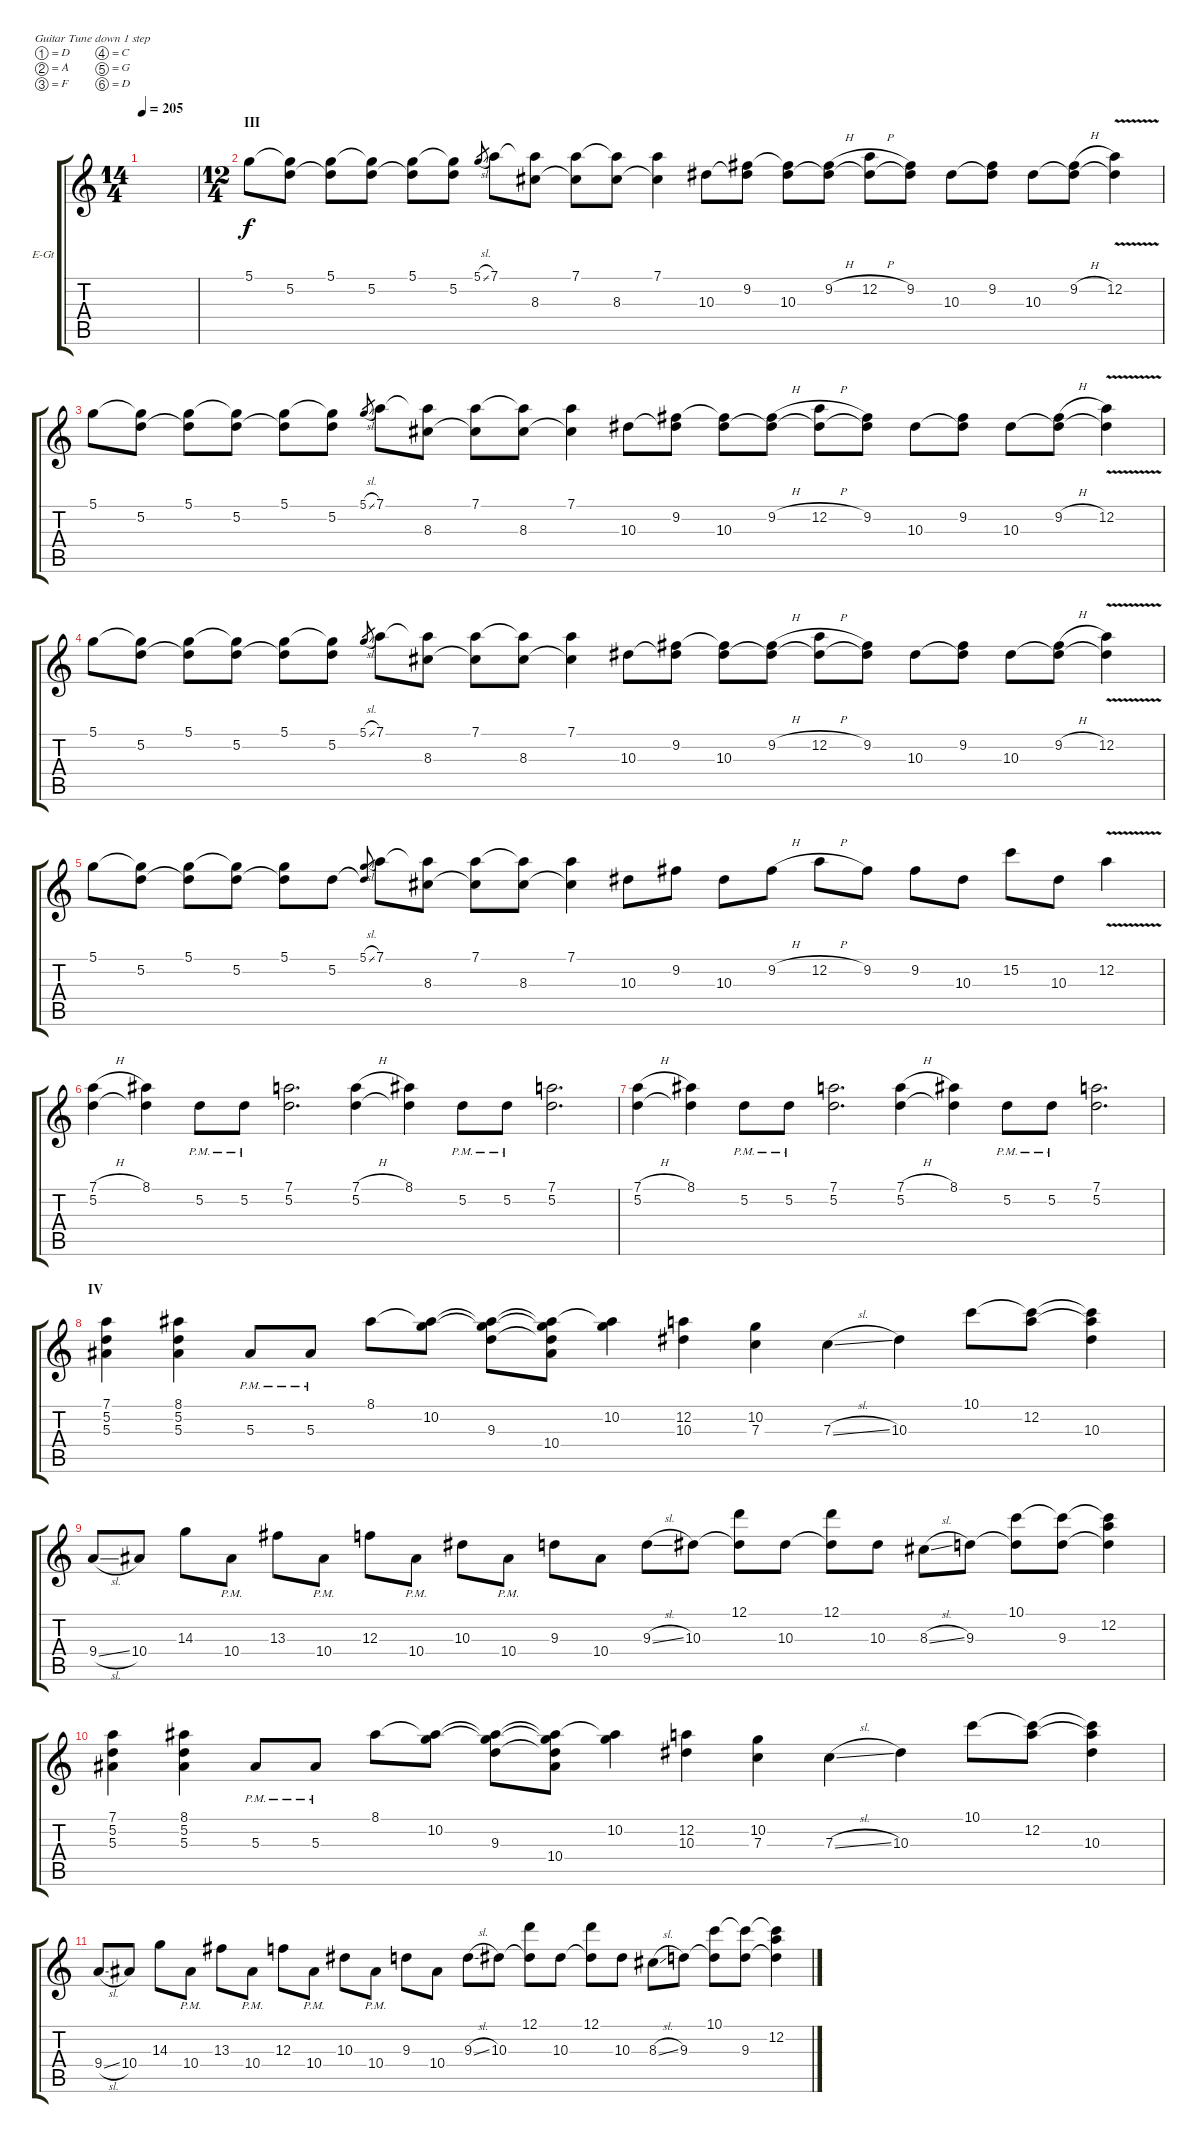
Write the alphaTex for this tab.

\defaultSystemsLayout 4
\bracketExtendMode groupsimilarinstruments
\firstSystemTrackNameOrientation horizontal
\otherSystemsTrackNameOrientation horizontal
\track ("Mathieu" "E-Gt") {instrument distortionguitar}
\staff {score tabs}
\tuning (D4 A3 F3 C3 G2 D2)
\ts (14 4)
\tempo 205
\clef g2
\ks c
|
\ts (12 4)
\section ("" "III")
5.1.8 (5.2 5.1{t}).8 (5.1 5.2{t}).8 (5.2 5.1{t}).8 (5.1 5.2{t}).8 (5.2 5.1{t}).8 5.1{sl}.8{gr} 7.1.8 (8.3 7.1{t}).8 (7.1 8.3{t}).8 (8.3 7.1{t}).8 (7.1 8.3{t}).4 10.3.8 (9.2 10.3{t}).8 (10.3 9.2{t}).8 (9.2{h} 10.3{t}).8 (12.2{h} 10.3{t}).8 (9.2 10.3{t}).8 10.3.8 (9.2 10.3{t}).8 10.3.8 (9.2{h} 10.3{t}).8 (12.2{v} 10.3{t}).4 |
5.1.8 (5.2 5.1{t}).8 (5.1 5.2{t}).8 (5.2 5.1{t}).8 (5.1 5.2{t}).8 (5.2 5.1{t}).8 5.1{sl}.8{gr} 7.1.8 (8.3 7.1{t}).8 (7.1 8.3{t}).8 (8.3 7.1{t}).8 (7.1 8.3{t}).4 10.3.8 (9.2 10.3{t}).8 (10.3 9.2{t}).8 (9.2{h} 10.3{t}).8 (12.2{h} 10.3{t}).8 (9.2 10.3{t}).8 10.3.8 (9.2 10.3{t}).8 10.3.8 (9.2{h} 10.3{t}).8 (12.2{v} 10.3{t}).4 |
5.1.8 (5.2 5.1{t}).8 (5.1 5.2{t}).8 (5.2 5.1{t}).8 (5.1 5.2{t}).8 (5.2 5.1{t}).8 5.1{sl}.8{gr} 7.1.8 (8.3 7.1{t}).8 (7.1 8.3{t}).8 (8.3 7.1{t}).8 (7.1 8.3{t}).4 10.3.8 (9.2 10.3{t}).8 (10.3 9.2{t}).8 (9.2{h} 10.3{t}).8 (12.2{h} 10.3{t}).8 (9.2 10.3{t}).8 10.3.8 (9.2 10.3{t}).8 10.3.8 (9.2{h} 10.3{t}).8 (12.2{v} 10.3{t}).4 |
5.1.8 (5.2 5.1{t}).8 (5.1 5.2{t}).8 (5.2 5.1{t}).8 (5.1 5.2{t}).8 5.2.8 (5.1{sl} 5.2{t}).8{gr} 7.1.8 (8.3 7.1{t}).8 (7.1 8.3{t}).8 (8.3 7.1{t}).8 (7.1 8.3{t}).4 10.3.8 9.2.8 10.3.8 9.2{h}.8 12.2{h}.8 9.2.8 9.2.8 10.3.8 15.2.8 10.3.8 12.2{v}.4 |
(5.2 7.1{h}).4 (8.1 5.2{t}).4 5.2{pm}.8 5.2{pm}.8 (5.2 7.1).2{d} (5.2 7.1{h}).4 (8.1 5.2{t}).4 5.2{pm}.8 5.2{pm}.8 (5.2 7.1).2{d} |
(5.2 7.1{h}).4 (8.1 5.2{t}).4 5.2{pm}.8 5.2{pm}.8 (5.2 7.1).2{d} (5.2 7.1{h}).4 (8.1 5.2{t}).4 5.2{pm}.8 5.2{pm}.8 (5.2 7.1).2{d} |
\section ("" "IV")
(5.2 7.1 5.3).4 (8.1 5.2 5.3).4 5.3{pm}.8 5.3{pm}.8 8.1.8 (10.2 8.1{t}).8 (9.3 10.2{t} 8.1{t}).8 (10.4 9.3{t} 10.2{t} 8.1{t}).8 (10.2 8.1{t}).4 (12.2 10.3).4 (7.3 10.2).4 7.3{sl}.4 10.3.4 10.1.8 (12.2 10.1{t}).8 (10.3 10.1{t} 12.2{t}).4 |
9.4{sl}.8 10.4.8 14.3.8 10.4{pm}.8 13.3.8 10.4{pm}.8 12.3.8 10.4{pm}.8 10.3.8 10.4{pm}.8 9.3.8 10.4.8 9.3{sl}.8 10.3.8 (12.1 10.3{t}).8 10.3.8 (12.1 10.3{t}).8 10.3.8 8.3{sl}.8 9.3.8 (10.1 9.3{t}).8 (9.3 10.1{t}).8 (12.2 10.1{t} 9.3{t}).4 |
(5.2 7.1 5.3).4 (8.1 5.2 5.3).4 5.3{pm}.8 5.3{pm}.8 8.1.8 (10.2 8.1{t}).8 (9.3 10.2{t} 8.1{t}).8 (10.4 9.3{t} 10.2{t} 8.1{t}).8 (10.2 8.1{t}).4 (12.2 10.3).4 (7.3 10.2).4 7.3{sl}.4 10.3.4 10.1.8 (12.2 10.1{t}).8 (10.3 10.1{t} 12.2{t}).4 |
9.4{sl}.8 10.4.8 14.3.8 10.4{pm}.8 13.3.8 10.4{pm}.8 12.3.8 10.4{pm}.8 10.3.8 10.4{pm}.8 9.3.8 10.4.8 9.3{sl}.8 10.3.8 (12.1 10.3{t}).8 10.3.8 (12.1 10.3{t}).8 10.3.8 8.3{sl}.8 9.3.8 (10.1 9.3{t}).8 (9.3 10.1{t}).8 (12.2 10.1{t} 9.3{t}).4
